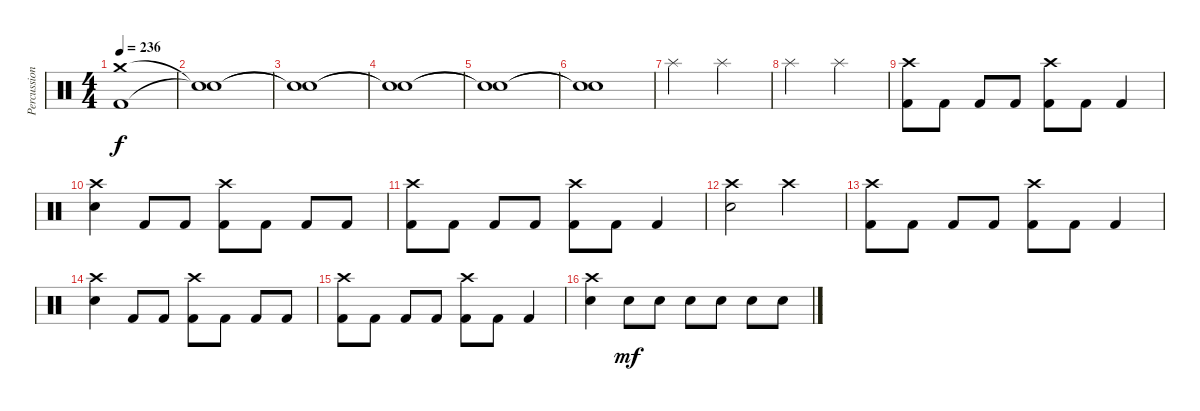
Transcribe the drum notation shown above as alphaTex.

\track ("Percussion" "Percussion") {instrument percussion}
\staff {score}
\articulation defaults
\ts (4 4)
\tempo 236
\clef neutral
\ks c
("Crash medium (hit)" "Kick (hit) 2").1{dy f} |
("Snare (hit)"{t} "Snare (hit)"{t}).1 |
("Snare (hit)"{t} "Snare (hit)"{t}).1 |
("Snare (hit)"{t} "Snare (hit)"{t}).1 |
("Snare (hit)"{t} "Snare (hit)"{t}).1 |
("Snare (hit)"{t} "Snare (hit)"{t}).1 |
"Splash (hit)".2 "Splash (hit)".2 |
"Splash (hit)".2 "Splash (hit)".2 |
("Crash high (hit)" "Kick (hit) 2").8 "Kick (hit) 2".8 "Kick (hit) 2".8 "Kick (hit) 2".8 ("Crash high (hit)" "Kick (hit) 2").8 "Kick (hit) 2".8 "Kick (hit) 2".4 |
("Crash high (hit)" "Electric Snare (hit)").4 "Kick (hit) 2".8 "Kick (hit) 2".8 ("Crash high (hit)" "Kick (hit) 2").8 "Kick (hit) 2".8 "Kick (hit) 2".8 "Kick (hit) 2".8 |
("Crash high (hit)" "Kick (hit) 2").8 "Kick (hit) 2".8 "Kick (hit) 2".8 "Kick (hit) 2".8 ("Crash high (hit)" "Kick (hit) 2").8 "Kick (hit) 2".8 "Kick (hit) 2".4 |
("Crash high (hit)" "Electric Snare (hit)").2 "Crash high (hit)".2 |
("Crash high (hit)" "Kick (hit) 2").8 "Kick (hit) 2".8 "Kick (hit) 2".8 "Kick (hit) 2".8 ("Crash high (hit)" "Kick (hit) 2").8 "Kick (hit) 2".8 "Kick (hit) 2".4 |
("Crash high (hit)" "Electric Snare (hit)").4 "Kick (hit) 2".8 "Kick (hit) 2".8 ("Crash high (hit)" "Kick (hit) 2").8 "Kick (hit) 2".8 "Kick (hit) 2".8 "Kick (hit) 2".8 |
("Crash high (hit)" "Kick (hit) 2").8 "Kick (hit) 2".8 "Kick (hit) 2".8 "Kick (hit) 2".8 ("Crash high (hit)" "Kick (hit) 2").8 "Kick (hit) 2".8 "Kick (hit) 2".4 |
("Crash high (hit)" "Electric Snare (hit)").4 "Electric Snare (hit)".8{dy mf} "Electric Snare (hit)".8 "Electric Snare (hit)".8 "Electric Snare (hit)".8 "Electric Snare (hit)".8 "Electric Snare (hit)".8
